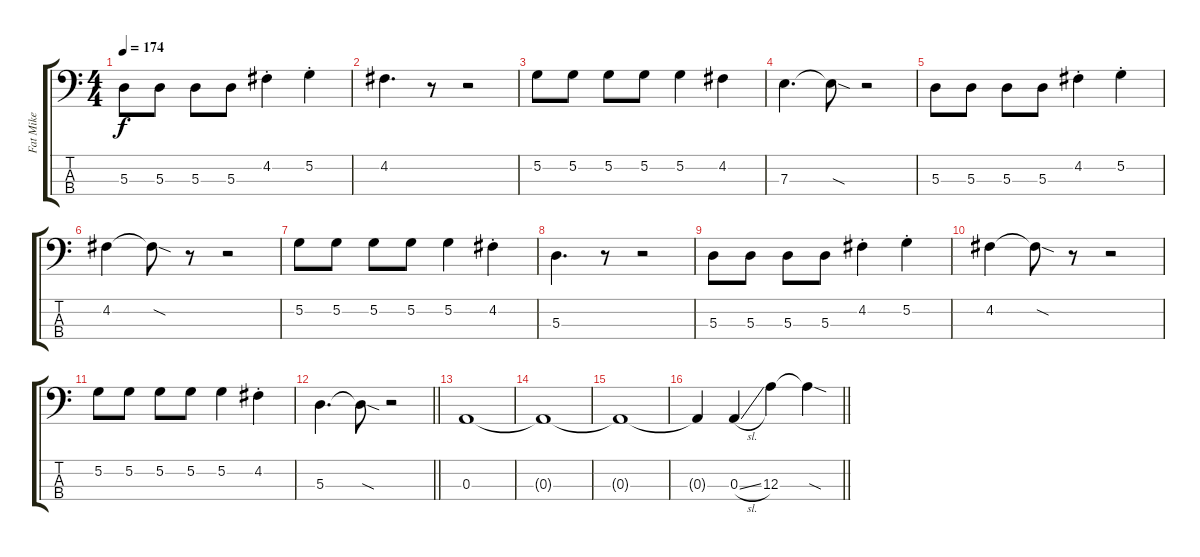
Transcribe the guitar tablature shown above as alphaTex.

\track ("Fat Mike" "Fat Mike") {instrument electricbasspick}
\staff {score tabs}
\tuning (G2 D2 A1 E1) {hide}
\ts (4 4)
\tempo 174
\clef f4
\ks c
5.3.8{dy f} 5.3.8 5.3.8 5.3.8 4.2{st}.4 5.2{st}.4 |
4.2.4{d} r.8 r.2 |
5.2.8 5.2.8 5.2.8 5.2.8 5.2.4 4.2.4 |
7.3.4{d} 7.3{sod t}.8 r.2 |
5.3.8 5.3.8 5.3.8 5.3.8 4.2{st}.4 5.2{st}.4 |
4.2.4 4.2{sod t}.8 r.8 r.2 |
5.2.8 5.2.8 5.2.8 5.2.8 5.2.4 4.2{st}.4 |
5.3.4{d} r.8 r.2 |
5.3.8 5.3.8 5.3.8 5.3.8 4.2{st}.4 5.2{st}.4 |
4.2.4 4.2{sod t}.8 r.8 r.2 |
5.2.8 5.2.8 5.2.8 5.2.8 5.2.4 4.2{st}.4 |
\barLineRight lightlight
5.3.4{d} 5.3{sod t}.8 r.2 |
\section ("" "")
0.3.1 |
0.3{t}.1 |
0.3{t}.1 |
\barLineRight lightlight
0.3{t}.4 0.3{sl}.4 12.3.4 12.3{sod t}.4
